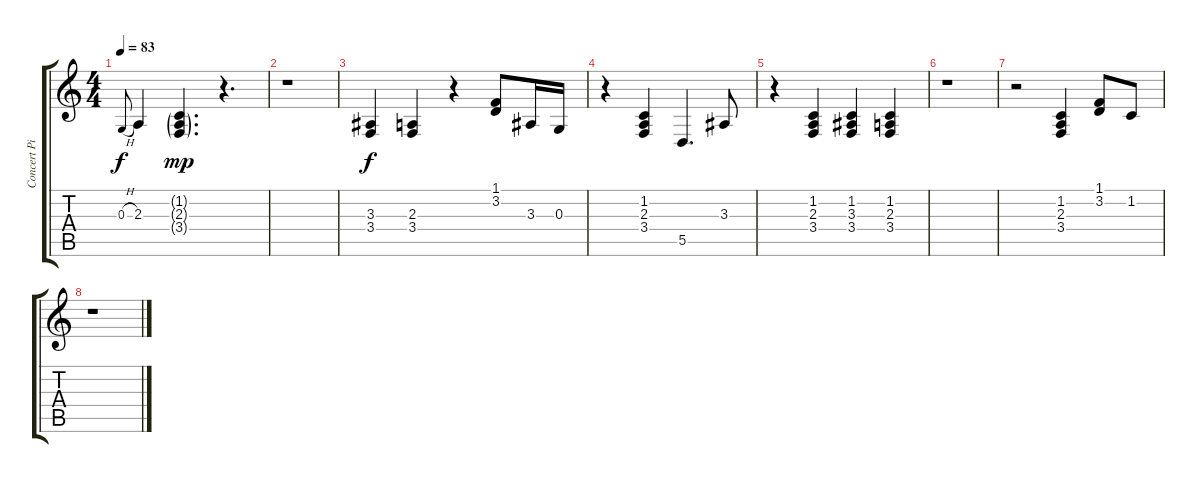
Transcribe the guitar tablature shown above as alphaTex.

\track ("Concert Piano L (Mick)" "Concert Pi") {instrument brightacousticpiano}
\staff {score tabs}
\tuning (E4 B3 G3 D3 A2 E2) {hide}
\ts (4 4)
\tempo 83
\clef g2
\ks c
0.3{h}.8{gr onbeat dy f} 2.3.4 (1.2{g} 2.3{g} 3.4{g}).4{d dy mp} r.4{d} |
r.1 |
(3.3 3.4).4{dy f} (2.3 3.4).4 r.4 (1.1 3.2).8 3.3.16 0.3.16 |
r.4 (1.2 2.3 3.4).4 5.5.4{d} 3.3.8 |
r.4 (1.2 2.3 3.4).4 (1.2 3.3 3.4).4 (1.2 2.3 3.4).4 |
r.1 |
r.2 (1.2 2.3 3.4).4 (1.1 3.2).8 1.2.8 |
r.1
